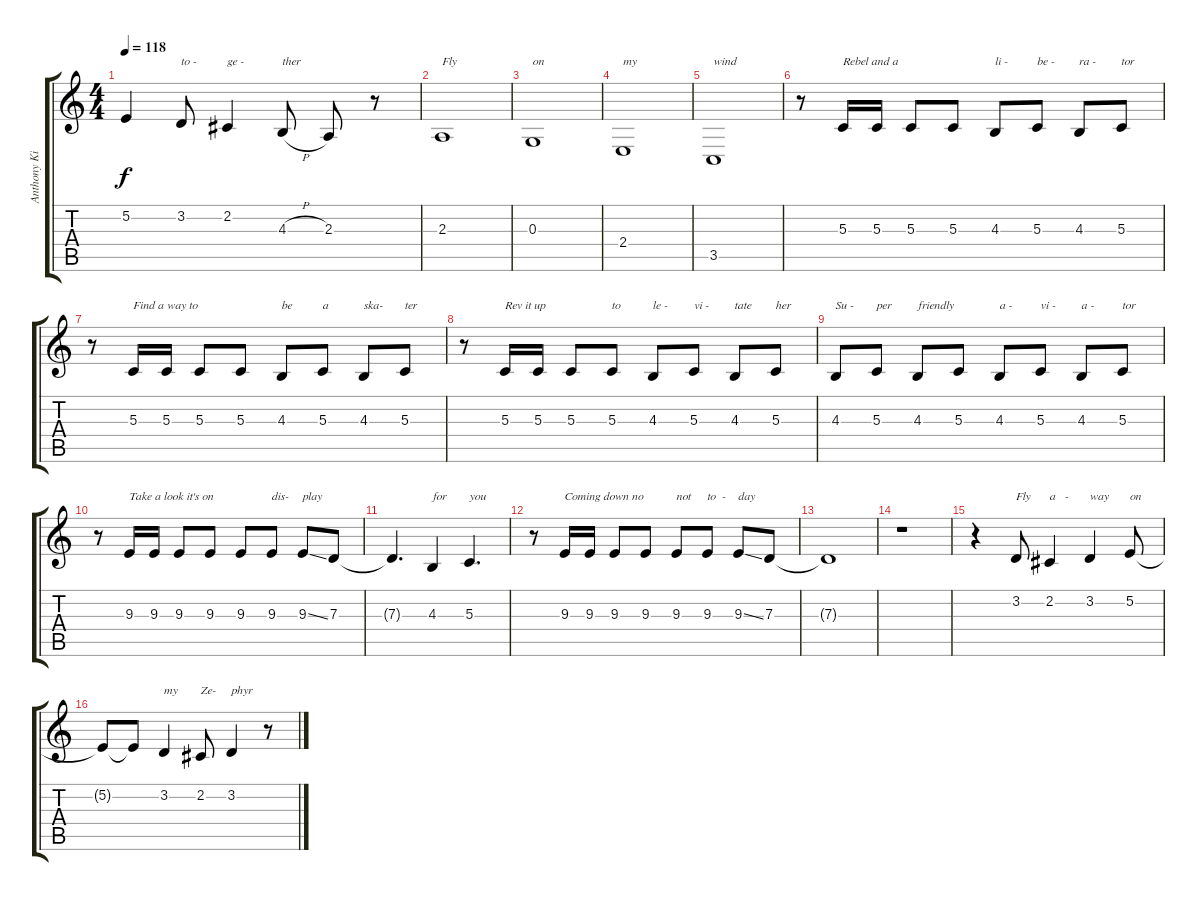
\track ("Anthony Kiedis" "Anthony Ki") {instrument tenorsax}
\staff {score tabs}
\tuning (E4 B3 G3 D3 A2 E2) {hide}
\ts (4 4)
\tempo 118
\clef g2
\ks c
5.2{t}.4{dy f} 3.2.8{txt "to -"} 2.2.4{txt "ge -"} 4.3{h}.8{txt "ther"} 2.3.8 r.8 |
2.3.1{txt "Fly"} |
0.3.1{txt "on "} |
2.4.1{txt "my "} |
3.5.1{txt "wind"} |
r.8 5.3.16{txt "Rebel and a"} 5.3.16 5.3.8 5.3.8 4.3.8{txt "li - "} 5.3.8{txt "be -"} 4.3.8{txt "ra -"} 5.3.8{txt "tor"} |
r.8 5.3.16{txt "Find a way to"} 5.3.16 5.3.8 5.3.8 4.3.8{txt "be"} 5.3.8{txt "a"} 4.3.8{txt "ska-"} 5.3.8{txt "ter"} |
r.8 5.3.16{txt "Rev it up"} 5.3.16 5.3.8 5.3.8{txt "to"} 4.3.8{txt "le - "} 5.3.8{txt "vi - "} 4.3.8{txt "tate"} 5.3.8{txt "her"} |
4.3.8{txt "Su - "} 5.3.8{txt "per"} 4.3.8{txt "friendly"} 5.3.8 4.3.8{txt "a - "} 5.3.8{txt "vi -"} 4.3.8{txt "a -"} 5.3.8{txt "tor"} |
r.8 9.3.16{txt "Take a look it's on"} 9.3.16 9.3.8 9.3.8 9.3.8 9.3.8{txt "dis-"} 9.3{ss}.8{txt "play"} 7.3.8 |
7.3{t}.4{d} 4.3.4{txt "for"} 5.3.4{d txt "you"} |
r.8 9.3.16{txt "Coming down no"} 9.3.16 9.3.8 9.3.8 9.3.8{txt "not"} 9.3.8{txt "to  -"} 9.3{ss}.8{txt "day"} 7.3.8 |
7.3{t}.1 |
r.1 |
r.4 3.2.8{txt "Fly"} 2.2.4{txt "a   -"} 3.2.4{txt "way"} 5.2.8{txt "on"} |
5.2{t}.8 5.2{t}.8 3.2.4{txt "my"} 2.2.8{txt "Ze-"} 3.2.4{txt "phyr"} r.8
